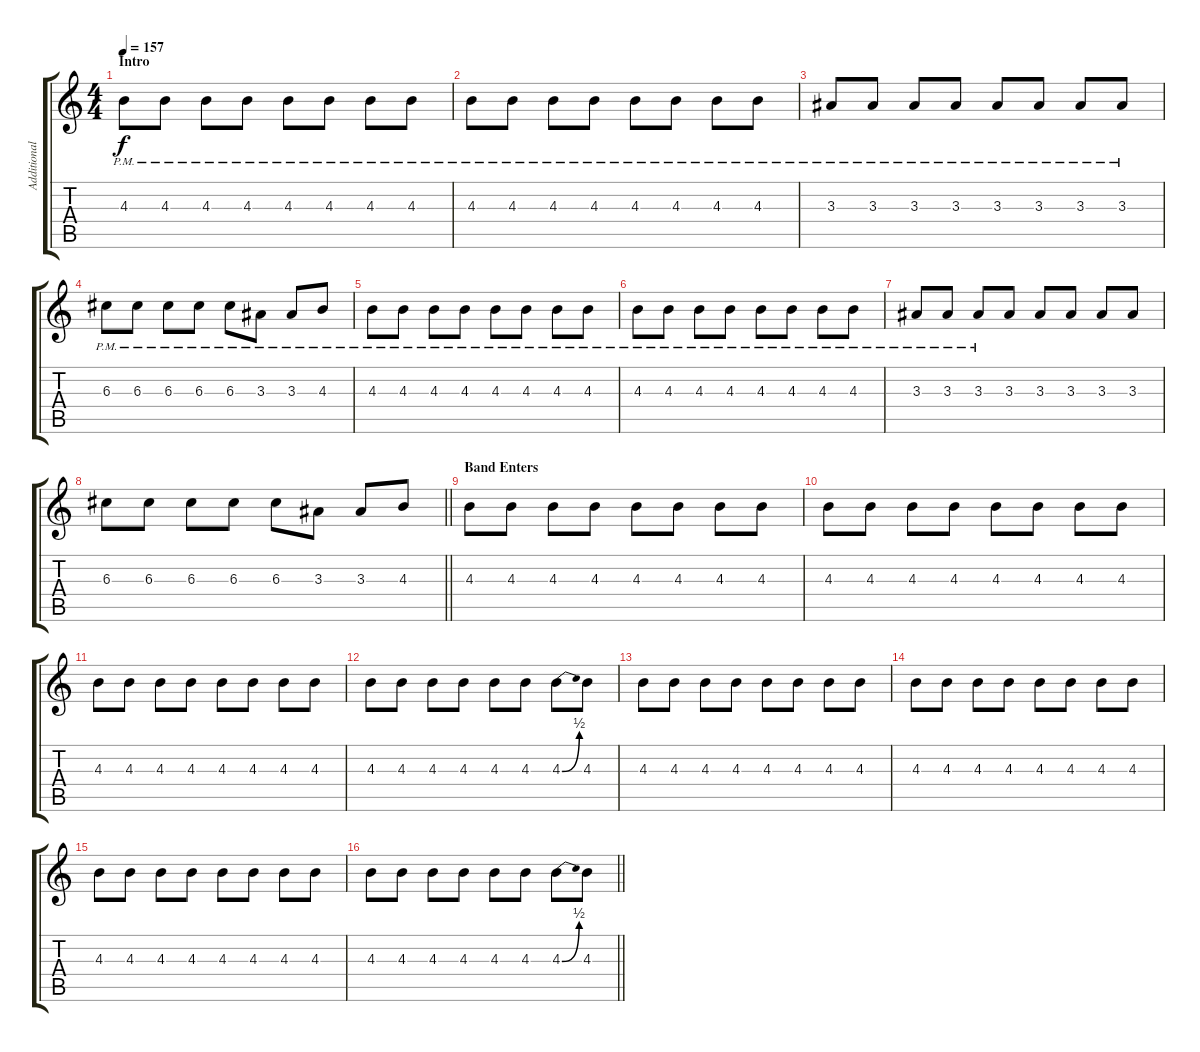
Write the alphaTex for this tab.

\track ("Additional Guitar" "Additional") {instrument overdrivenguitar}
\staff {score tabs}
\tuning (E4 C4 G3 C3 G2 C2) {hide}
\ts (4 4)
\section ("" "Intro")
\tempo 157
\clef g2
\ks c
4.3{pm}.8{dy f instrument overdrivenguitar} 4.3{pm}.8 4.3{pm}.8 4.3{pm}.8 4.3{pm}.8 4.3{pm}.8 4.3{pm}.8 4.3{pm}.8 |
4.3{pm}.8 4.3{pm}.8 4.3{pm}.8 4.3{pm}.8 4.3{pm}.8 4.3{pm}.8 4.3{pm}.8 4.3{pm}.8 |
3.3{pm}.8 3.3{pm}.8 3.3{pm}.8 3.3{pm}.8 3.3{pm}.8 3.3{pm}.8 3.3{pm}.8 3.3{pm}.8 |
6.3{pm}.8 6.3{pm}.8 6.3{pm}.8 6.3{pm}.8 6.3{pm}.8 3.3{pm}.8 3.3{pm}.8 4.3{pm}.8 |
4.3{pm}.8 4.3{pm}.8 4.3{pm}.8 4.3{pm}.8 4.3{pm}.8 4.3{pm}.8 4.3{pm}.8 4.3{pm}.8 |
4.3{pm}.8 4.3{pm}.8 4.3{pm}.8 4.3{pm}.8 4.3{pm}.8 4.3{pm}.8 4.3{pm}.8 4.3{pm}.8 |
3.3{pm}.8 3.3{pm}.8 3.3{pm}.8 3.3.8 3.3.8 3.3.8 3.3.8 3.3.8 |
\barLineRight lightlight
6.3.8 6.3.8 6.3.8 6.3.8 6.3.8 3.3.8 3.3.8 4.3.8 |
\section ("" "Band Enters")
4.3.8 4.3.8 4.3.8 4.3.8 4.3.8 4.3.8 4.3.8 4.3.8 |
4.3.8 4.3.8 4.3.8 4.3.8 4.3.8 4.3.8 4.3.8 4.3.8 |
4.3.8 4.3.8 4.3.8 4.3.8 4.3.8 4.3.8 4.3.8 4.3.8 |
4.3.8 4.3.8 4.3.8 4.3.8 4.3.8 4.3.8 4.3{be (bend 0 0 60 2)}.8 4.3.8 |
4.3.8 4.3.8 4.3.8 4.3.8 4.3.8 4.3.8 4.3.8 4.3.8 |
4.3.8 4.3.8 4.3.8 4.3.8 4.3.8 4.3.8 4.3.8 4.3.8 |
4.3.8 4.3.8 4.3.8 4.3.8 4.3.8 4.3.8 4.3.8 4.3.8 |
\barLineRight lightlight
4.3.8 4.3.8 4.3.8 4.3.8 4.3.8 4.3.8 4.3{be (bend 0 0 60 2)}.8 4.3.8
